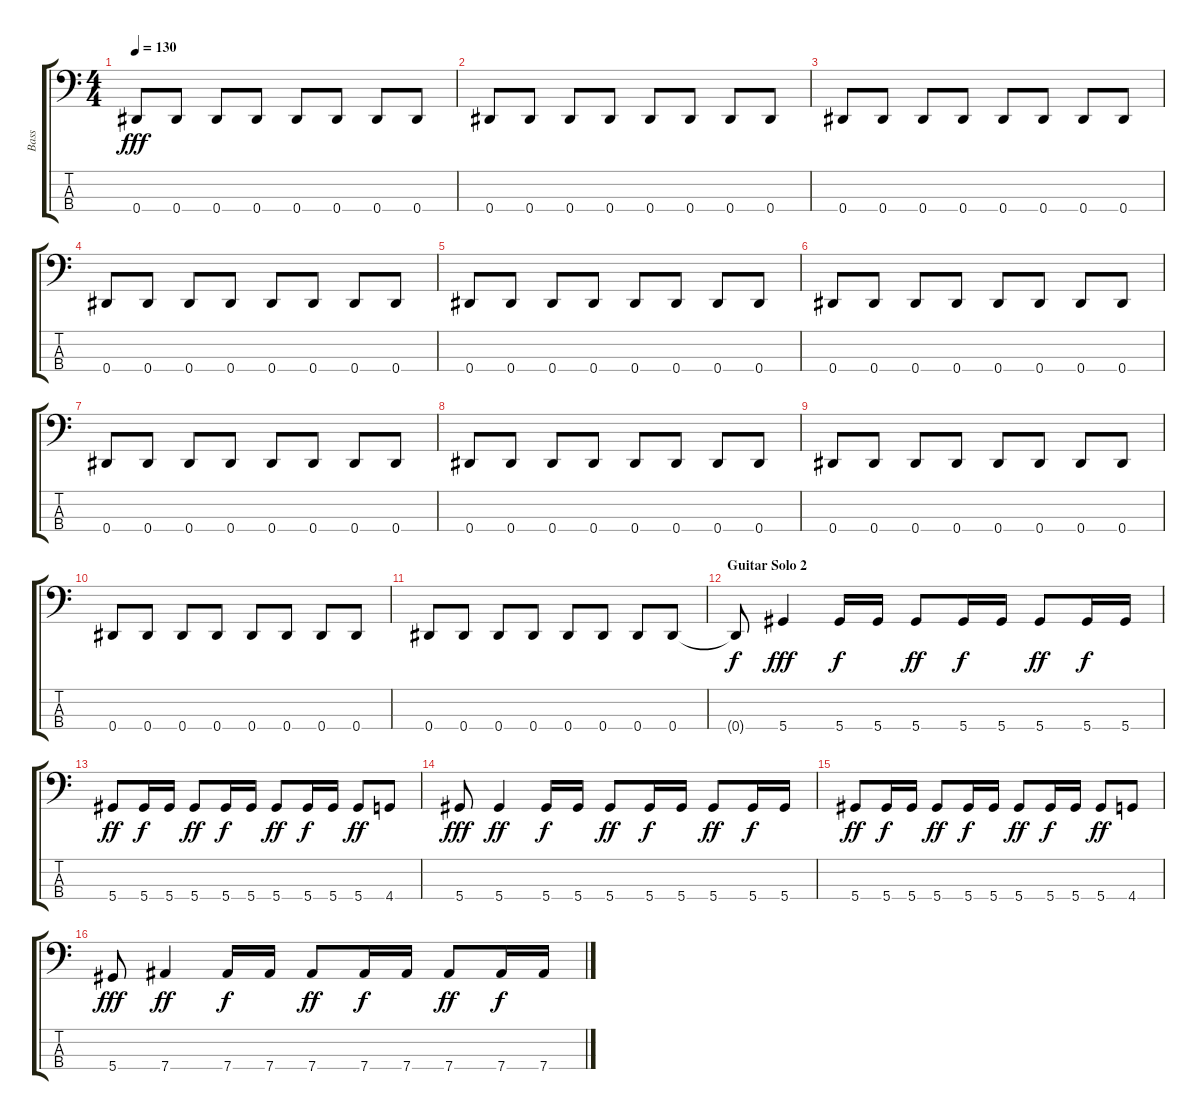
\track ("Bass" "Bass") {instrument electricbassfinger}
\staff {score tabs}
\tuning (Gb2 Db2 Ab1 Eb1) {hide}
\ts (4 4)
\tempo 130
\clef f4
\ks c
0.4.8{dy fff} 0.4.8 0.4.8 0.4.8 0.4.8 0.4.8 0.4.8 0.4.8 |
0.4.8 0.4.8 0.4.8 0.4.8 0.4.8 0.4.8 0.4.8 0.4.8 |
0.4.8 0.4.8 0.4.8 0.4.8 0.4.8 0.4.8 0.4.8 0.4.8 |
0.4.8 0.4.8 0.4.8 0.4.8 0.4.8 0.4.8 0.4.8 0.4.8 |
0.4.8 0.4.8 0.4.8 0.4.8 0.4.8 0.4.8 0.4.8 0.4.8 |
0.4.8 0.4.8 0.4.8 0.4.8 0.4.8 0.4.8 0.4.8 0.4.8 |
0.4.8 0.4.8 0.4.8 0.4.8 0.4.8 0.4.8 0.4.8 0.4.8 |
0.4.8 0.4.8 0.4.8 0.4.8 0.4.8 0.4.8 0.4.8 0.4.8 |
0.4.8 0.4.8 0.4.8 0.4.8 0.4.8 0.4.8 0.4.8 0.4.8 |
0.4.8 0.4.8 0.4.8 0.4.8 0.4.8 0.4.8 0.4.8 0.4.8 |
0.4.8 0.4.8 0.4.8 0.4.8 0.4.8 0.4.8 0.4.8 0.4.8 |
\section ("" "Guitar Solo 2")
0.4{t}.8{dy f} 5.4.4{dy fff} 5.4.16{dy f} 5.4.16 5.4.8{dy ff} 5.4.16{dy f} 5.4.16 5.4.8{dy ff} 5.4.16{dy f} 5.4.16 |
5.4.8{dy ff} 5.4.16{dy f} 5.4.16 5.4.8{dy ff} 5.4.16{dy f} 5.4.16 5.4.8{dy ff} 5.4.16{dy f} 5.4.16 5.4.8{dy ff} 4.4.8 |
5.4.8{dy fff} 5.4.4{dy ff} 5.4.16{dy f} 5.4.16 5.4.8{dy ff} 5.4.16{dy f} 5.4.16 5.4.8{dy ff} 5.4.16{dy f} 5.4.16 |
5.4.8{dy ff} 5.4.16{dy f} 5.4.16 5.4.8{dy ff} 5.4.16{dy f} 5.4.16 5.4.8{dy ff} 5.4.16{dy f} 5.4.16 5.4.8{dy ff} 4.4.8 |
5.4.8{dy fff} 7.4.4{dy ff} 7.4.16{dy f} 7.4.16 7.4.8{dy ff} 7.4.16{dy f} 7.4.16 7.4.8{dy ff} 7.4.16{dy f} 7.4.16
